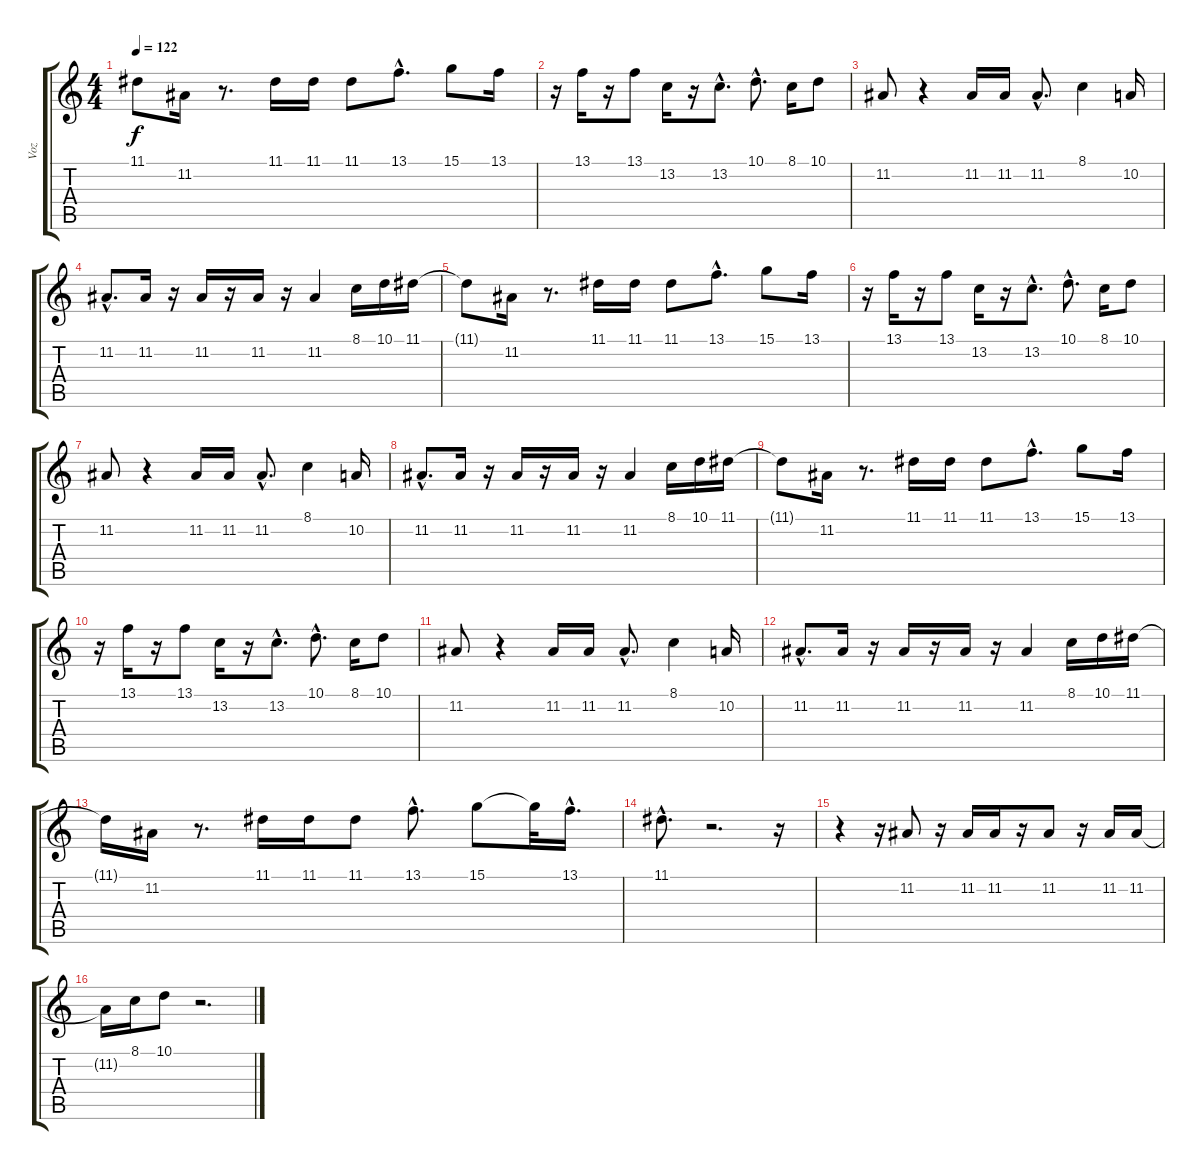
\track ("Voz" "Voz") {instrument oboe}
\staff {score tabs}
\tuning (E4 B3 G3 D3 A2 E2) {hide}
\ts (4 4)
\tempo 122
\clef g2
\ks c
11.1{t}.8{dy f} 11.2.16 r.8{d} 11.1.16 11.1.16 11.1.8 13.1{hac}.8{d} 15.1.8 13.1.16 |
r.16 13.1.16 r.16 13.1.8 13.2.16 r.16 13.2{hac}.8{d} 10.1{hac}.8{d} 8.1.16 10.1.8 |
11.2.8 r.4 11.2.16 11.2.16 11.2{hac}.8{d} 8.1.4 10.2.16 |
11.2{hac}.8{d} 11.2.16 r.16 11.2.16 r.16 11.2.16 r.16 11.2.4 8.1.16 10.1.16 11.1.16 |
11.1{t}.8 11.2.16 r.8{d} 11.1.16 11.1.16 11.1.8 13.1{hac}.8{d} 15.1.8 13.1.16 |
r.16 13.1.16 r.16 13.1.8 13.2.16 r.16 13.2{hac}.8{d} 10.1{hac}.8{d} 8.1.16 10.1.8 |
11.2.8 r.4 11.2.16 11.2.16 11.2{hac}.8{d} 8.1.4 10.2.16 |
11.2{hac}.8{d} 11.2.16 r.16 11.2.16 r.16 11.2.16 r.16 11.2.4 8.1.16 10.1.16 11.1.16 |
11.1{t}.8 11.2.16 r.8{d} 11.1.16 11.1.16 11.1.8 13.1{hac}.8{d} 15.1.8 13.1.16 |
r.16 13.1.16 r.16 13.1.8 13.2.16 r.16 13.2{hac}.8{d} 10.1{hac}.8{d} 8.1.16 10.1.8 |
11.2.8 r.4 11.2.16 11.2.16 11.2{hac}.8{d} 8.1.4 10.2.16 |
11.2{hac}.8{d} 11.2.16 r.16 11.2.16 r.16 11.2.16 r.16 11.2.4 8.1.16 10.1.16 11.1.16 |
11.1{t}.16 11.2.16 r.8{d} 11.1.16 11.1.16 11.1.8 13.1{hac}.8{d} 15.1.8 15.1{t}.32 13.1{hac}.16{d} |
11.1{hac}.8{d} r.2{d} r.16 |
r.4 r.16 11.2.8 r.16 11.2.16 11.2.16 r.16 11.2.8 r.16 11.2.16 11.2.16 |
11.2{t}.16 8.1.16 10.1.8 r.2{d}
